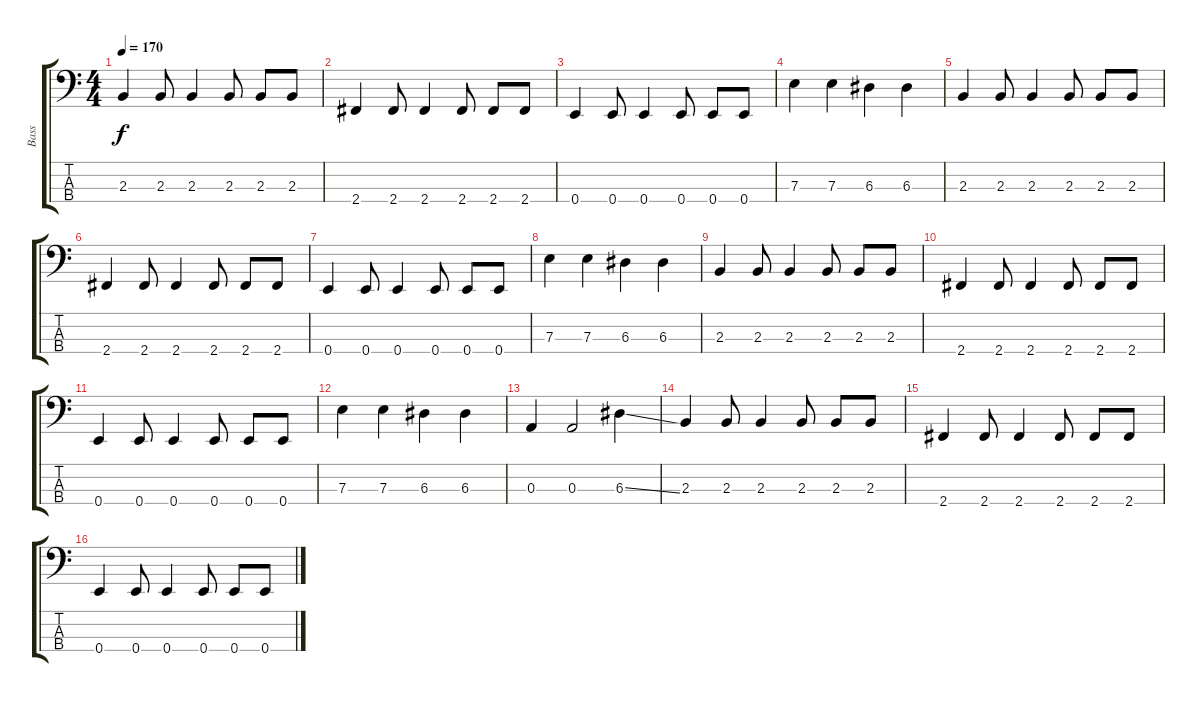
\track ("Bass" "Bass") {instrument electricbasspick}
\staff {score tabs}
\tuning (G2 D2 A1 E1) {hide}
\ts (4 4)
\tempo 170
\clef f4
\ks c
2.3.4{dy f} 2.3.8 2.3.4 2.3.8 2.3.8 2.3.8 |
2.4.4 2.4.8 2.4.4 2.4.8 2.4.8 2.4.8 |
0.4.4 0.4.8 0.4.4 0.4.8 0.4.8 0.4.8 |
7.3.4 7.3.4 6.3.4 6.3.4 |
2.3.4 2.3.8 2.3.4 2.3.8 2.3.8 2.3.8 |
2.4.4 2.4.8 2.4.4 2.4.8 2.4.8 2.4.8 |
0.4.4 0.4.8 0.4.4 0.4.8 0.4.8 0.4.8 |
7.3.4 7.3.4 6.3.4 6.3.4 |
2.3.4 2.3.8 2.3.4 2.3.8 2.3.8 2.3.8 |
2.4.4 2.4.8 2.4.4 2.4.8 2.4.8 2.4.8 |
0.4.4 0.4.8 0.4.4 0.4.8 0.4.8 0.4.8 |
7.3.4 7.3.4 6.3.4 6.3.4 |
0.3.4 0.3.2 6.3{ss}.4 |
2.3.4 2.3.8 2.3.4 2.3.8 2.3.8 2.3.8 |
2.4.4 2.4.8 2.4.4 2.4.8 2.4.8 2.4.8 |
0.4.4 0.4.8 0.4.4 0.4.8 0.4.8 0.4.8
